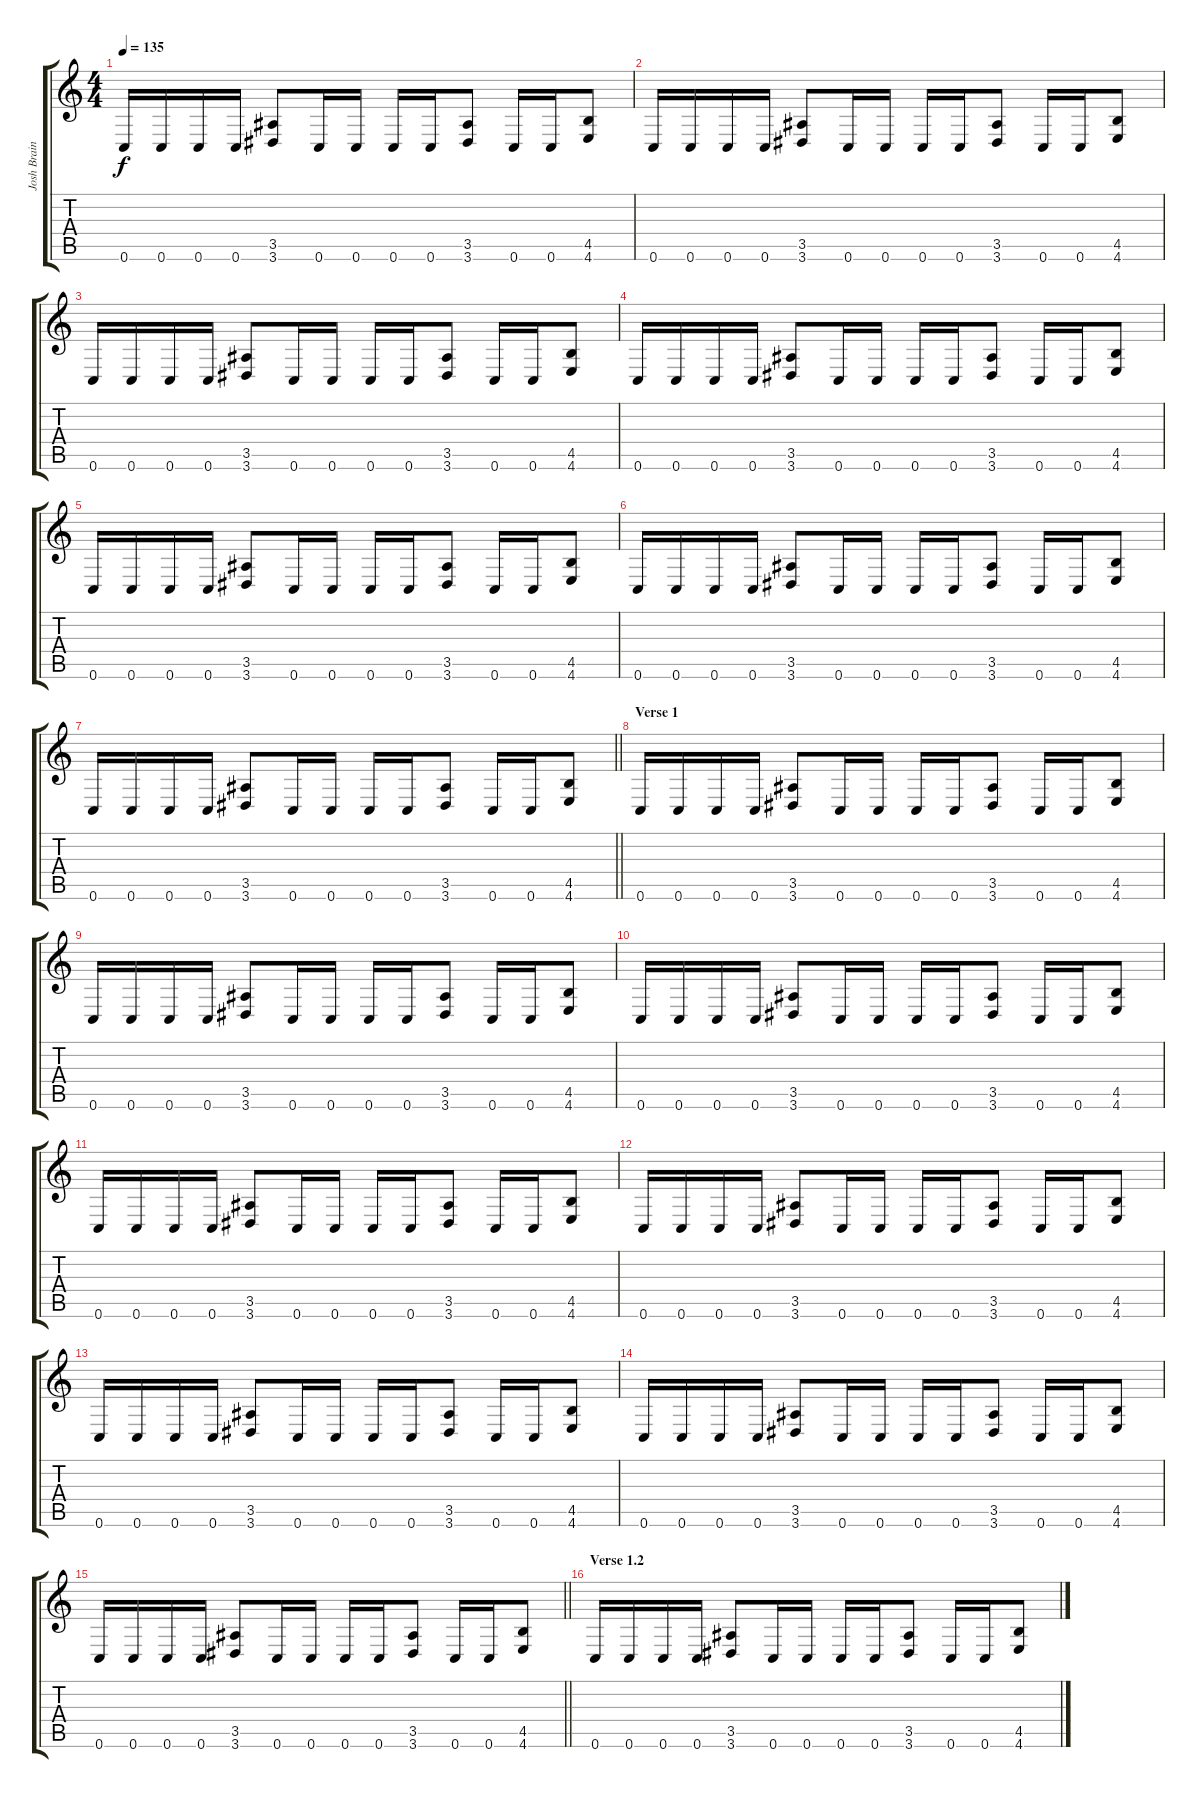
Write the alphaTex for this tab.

\track ("Josh Brainard" "Josh Brain") {instrument distortionguitar}
\staff {score tabs}
\tuning (D4 A3 F3 C3 G2 C2) {hide}
\ts (4 4)
\tempo 135
\clef g2
\ks c
0.6.16{dy f} 0.6.16 0.6.16 0.6.16 (3.5 3.6).8 0.6.16 0.6.16 0.6.16 0.6.16 (3.5 3.6).8 0.6.16 0.6.16 (4.5 4.6).8 |
0.6.16 0.6.16 0.6.16 0.6.16 (3.5 3.6).8 0.6.16 0.6.16 0.6.16 0.6.16 (3.5 3.6).8 0.6.16 0.6.16 (4.5 4.6).8 |
0.6.16 0.6.16 0.6.16 0.6.16 (3.5 3.6).8 0.6.16 0.6.16 0.6.16 0.6.16 (3.5 3.6).8 0.6.16 0.6.16 (4.5 4.6).8 |
0.6.16 0.6.16 0.6.16 0.6.16 (3.5 3.6).8 0.6.16 0.6.16 0.6.16 0.6.16 (3.5 3.6).8 0.6.16 0.6.16 (4.5 4.6).8 |
0.6.16 0.6.16 0.6.16 0.6.16 (3.5 3.6).8 0.6.16 0.6.16 0.6.16 0.6.16 (3.5 3.6).8 0.6.16 0.6.16 (4.5 4.6).8 |
0.6.16 0.6.16 0.6.16 0.6.16 (3.5 3.6).8 0.6.16 0.6.16 0.6.16 0.6.16 (3.5 3.6).8 0.6.16 0.6.16 (4.5 4.6).8 |
\barLineRight lightlight
0.6.16 0.6.16 0.6.16 0.6.16 (3.5 3.6).8 0.6.16 0.6.16 0.6.16 0.6.16 (3.5 3.6).8 0.6.16 0.6.16 (4.5 4.6).8 |
\section ("" "Verse 1")
0.6.16 0.6.16 0.6.16 0.6.16 (3.5 3.6).8 0.6.16 0.6.16 0.6.16 0.6.16 (3.5 3.6).8 0.6.16 0.6.16 (4.5 4.6).8 |
0.6.16 0.6.16 0.6.16 0.6.16 (3.5 3.6).8 0.6.16 0.6.16 0.6.16 0.6.16 (3.5 3.6).8 0.6.16 0.6.16 (4.5 4.6).8 |
0.6.16 0.6.16 0.6.16 0.6.16 (3.5 3.6).8 0.6.16 0.6.16 0.6.16 0.6.16 (3.5 3.6).8 0.6.16 0.6.16 (4.5 4.6).8 |
0.6.16 0.6.16 0.6.16 0.6.16 (3.5 3.6).8 0.6.16 0.6.16 0.6.16 0.6.16 (3.5 3.6).8 0.6.16 0.6.16 (4.5 4.6).8 |
0.6.16 0.6.16 0.6.16 0.6.16 (3.5 3.6).8 0.6.16 0.6.16 0.6.16 0.6.16 (3.5 3.6).8 0.6.16 0.6.16 (4.5 4.6).8 |
0.6.16 0.6.16 0.6.16 0.6.16 (3.5 3.6).8 0.6.16 0.6.16 0.6.16 0.6.16 (3.5 3.6).8 0.6.16 0.6.16 (4.5 4.6).8 |
0.6.16 0.6.16 0.6.16 0.6.16 (3.5 3.6).8 0.6.16 0.6.16 0.6.16 0.6.16 (3.5 3.6).8 0.6.16 0.6.16 (4.5 4.6).8 |
\barLineRight lightlight
0.6.16 0.6.16 0.6.16 0.6.16 (3.5 3.6).8 0.6.16 0.6.16 0.6.16 0.6.16 (3.5 3.6).8 0.6.16 0.6.16 (4.5 4.6).8 |
\section ("" "Verse 1.2")
0.6.16 0.6.16 0.6.16 0.6.16 (3.5 3.6).8 0.6.16 0.6.16 0.6.16 0.6.16 (3.5 3.6).8 0.6.16 0.6.16 (4.5 4.6).8
